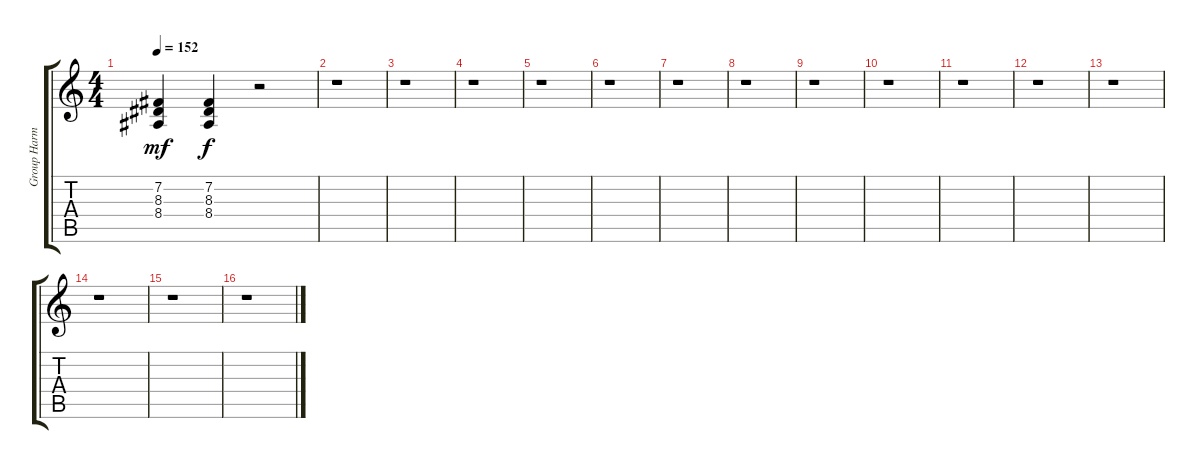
\track ("Group Harmonies 2" "Group Harm") {instrument flute}
\staff {score tabs}
\tuning (E4 B3 G3 D3 A2 E2) {hide}
\ts (4 4)
\tempo 152
\clef g2
\ks c
(7.2 8.3 8.4).4{dy mf} (7.2 8.3 8.4).4{dy f} r.2 |
r.1 |
r.1 |
r.1 |
r.1 |
r.1 |
r.1 |
r.1 |
r.1 |
r.1 |
r.1 |
r.1 |
r.1 |
r.1 |
r.1 |
r.1
